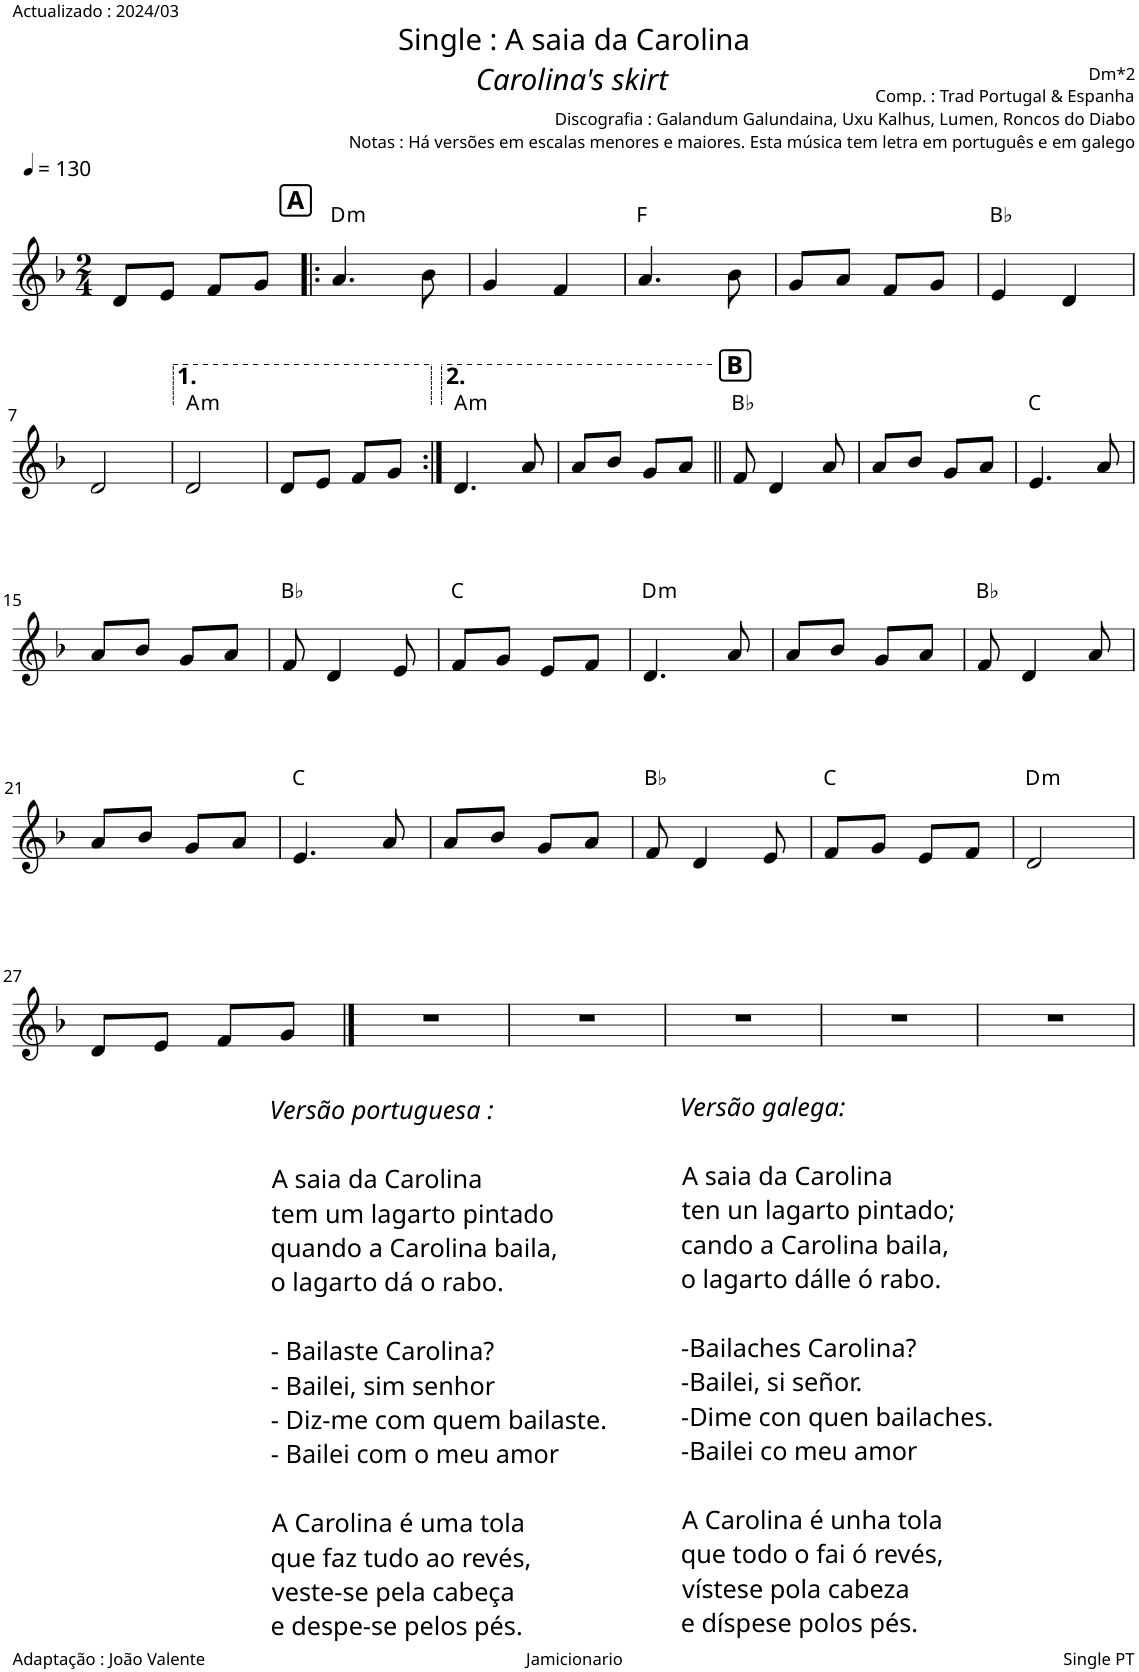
**kern	**harte
*part1	*part1
*staff1	*
*I"Piano	*
*I'Pno.	*
*clefG2	*
*k[b-]	*
*M2/4	*
*MM130	*
=1	=1
8d/L	.
8e/J	.
8f/L	.
8g/J	.
!!LO:REH:place=s1:a:B:cj:fs=12:t=A
=2!|:	=2!|:
!	!LO:H:kt=m
4.a/	D:min
8b-\	.
=3	=3
4g/	.
4f/	.
=4	=4
4.a/	F:maj
8b-\	.
=5	=5
8g/L	.
8a/J	.
8f/L	.
8g/J	.
=6	=6
4e/	Bb:maj
4d/	.
!!LO:LB:g=z
=7	=7
2d/	.
=8	=8
!	!LO:H:kt=m
2d/	A:min
=9	=9
8d/L	.
8e/J	.
8f/L	.
8g/J	.
=10:|!	=10:|!
!	!LO:H:kt=m
4.d/	A:min
8a/	.
=11	=11
8a/L	.
8b-/J	.
8g/L	.
8a/J	.
!!LO:REH:place=s1:a:B:cj:fs=12:t=B
=12||	=12||
8f/	Bb:maj
4d/	.
8a/	.
=13	=13
8a/L	.
8b-/J	.
8g/L	.
8a/J	.
=14	=14
4.e/	C:maj
8a/	.
!!LO:LB:g=z
=15	=15
8a/L	.
8b-/J	.
8g/L	.
8a/J	.
=16	=16
8f/	Bb:maj
4d/	.
8e/	.
=17	=17
8f/L	C:maj
8g/J	.
8e/L	.
8f/J	.
=18	=18
!	!LO:H:kt=m
4.d/	D:min
8a/	.
=19	=19
8a/L	.
8b-/J	.
8g/L	.
8a/J	.
=20	=20
8f/	Bb:maj
4d/	.
8a/	.
!!LO:LB:g=z
=21	=21
8a/L	.
8b-/J	.
8g/L	.
8a/J	.
=22	=22
4.e/	C:maj
8a/	.
=23	=23
8a/L	.
8b-/J	.
8g/L	.
8a/J	.
=24	=24
8f/	Bb:maj
4d/	.
8e/	.
=25	=25
8f/L	C:maj
8g/J	.
8e/L	.
8f/J	.
=26	=26
!	!LO:H:kt=m
2d/	D:min
!!LO:LB:g=z
=27	=27
8d/L	.
8e/J	.
8f/L	.
!LO:TX:b:i:t=Versão galega&colon;	!
!LO:TX:b:t=A saia da Carolina	!
!LO:TX:b:t=ten un lagarto pintado;	!
!LO:TX:b:t=cando a Carolina baila,	!
!LO:TX:b:t=o lagarto dálle ó rabo.	!
!LO:TX:b:t=-Bailaches Carolina?	!
!LO:TX:b:t=-Bailei, si señor.	!
!LO:TX:b:t=-Dime con quen bailaches.	!
!LO:TX:b:t=-Bailei co meu amor	!
!LO:TX:b:t=A Carolina é unha tola	!
!LO:TX:b:t=que todo o fai ó revés,	!
!LO:TX:b:t=vístese pola cabeza	!
!LO:TX:b:t=e díspese polos pés.	!
!LO:TX:b:i:t=Versão portuguesa &colon;	!
!LO:TX:b:t=A saia da Carolina	!
!LO:TX:b:t=tem um lagarto pintado	!
!LO:TX:b:t=quando a Carolina baila,	!
!LO:TX:b:t=o lagarto dá o rabo.	!
!LO:TX:b:t=- Bailaste Carolina?	!
!LO:TX:b:t=- Bailei, sim senhor	!
!LO:TX:b:t=- Diz-me com quem bailaste.	!
!LO:TX:b:t=- Bailei com o meu amor	!
!LO:TX:b:t=A Carolina é uma tola	!
!LO:TX:b:t=que faz tudo ao revés,	!
!LO:TX:b:t=veste-se pela cabeça	!
!LO:TX:b:t=e despe-se pelos pés.	!
8g/J	.
==28	==28
2r	.
=29	=29
2r	.
=30	=30
2r	.
=31	=31
2r	.
=32	=32
2r	.
=	=
*-	*-
